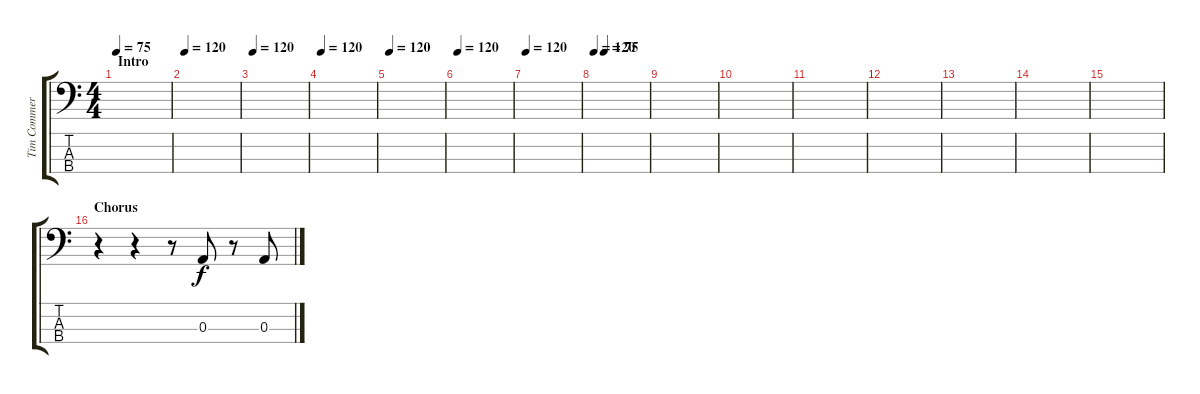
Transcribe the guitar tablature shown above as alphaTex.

\track ("Tim Commerford" "Tim Commer") {instrument electricbassfinger}
\staff {score tabs}
\tuning (G2 D2 A1 E1) {hide}
\ts (4 4)
\section ("" "Intro")
\tempo 75
\tempo 120
\tempo 75
\clef f4
\ks c
|
\tempo 120
|
\tempo 120
|
\tempo 120
|
\tempo 120
|
\tempo 120
|
\tempo 120
|
\tempo 120
\tempo (75 0.1875)
|
|
|
|
|
|
|
|
\section ("" "Chorus")
r.4 r.4 r.8 0.3.8 r.8 0.3.8
